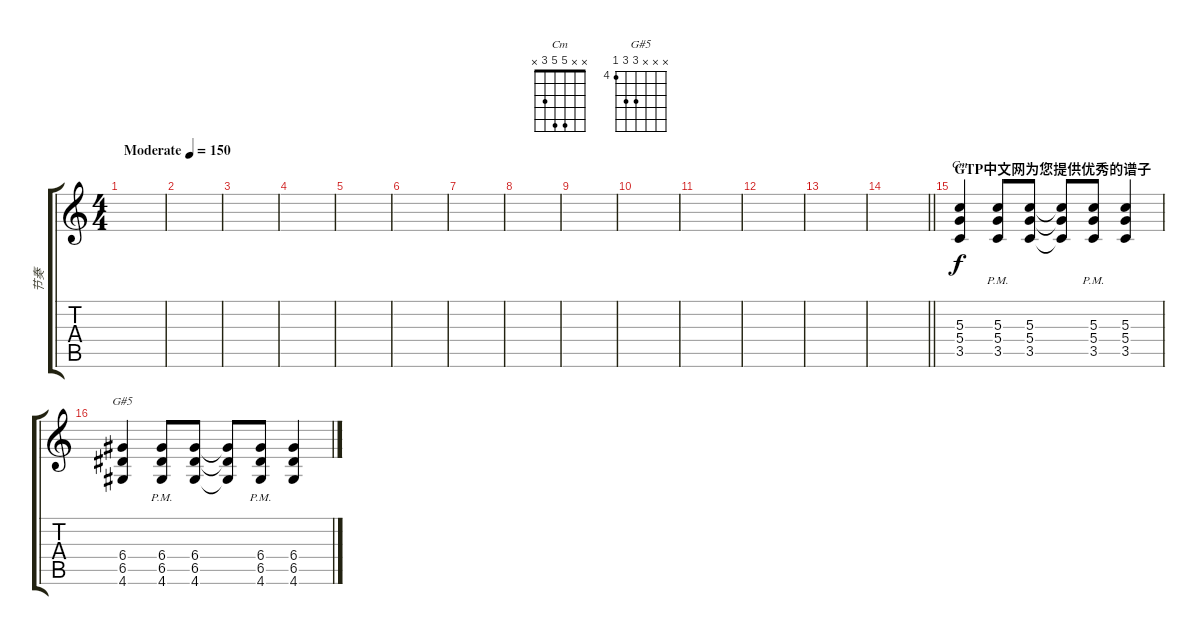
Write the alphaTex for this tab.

\track ("节奏" "节奏") {instrument overdrivenguitar}
\staff {score tabs}
\tuning (E4 B3 G3 D3 A2 E2) {hide}
\chord ("Cm" x x 5 5 3 x)
\chord ("G#5" x x x 6 6 4) {firstfret 4}
\ts (4 4)
\tempo (150 "Moderate")
\clef g2
\ks c
|
|
|
|
|
|
|
|
|
|
|
|
|
\barLineRight lightlight
|
\section ("" "GTP中文网为您提供优秀的谱子")
(5.3 5.4 3.5).4{ch "Cm"} (5.3{pm} 5.4 3.5).8 (5.3 5.4 3.5).8 (5.3{t} 5.4{t} 3.5{t}).8 (5.3 5.4 3.5{pm}).8 (5.3 5.4 3.5).4 |
(6.4 6.5 4.6).4{ch "G#5"} (6.4 6.5 4.6{pm}).8 (6.4 6.5 4.6).8 (6.4{t} 6.5{t} 4.6{t}).8 (6.4{pm} 6.5 4.6).8 (6.4 6.5 4.6).4
